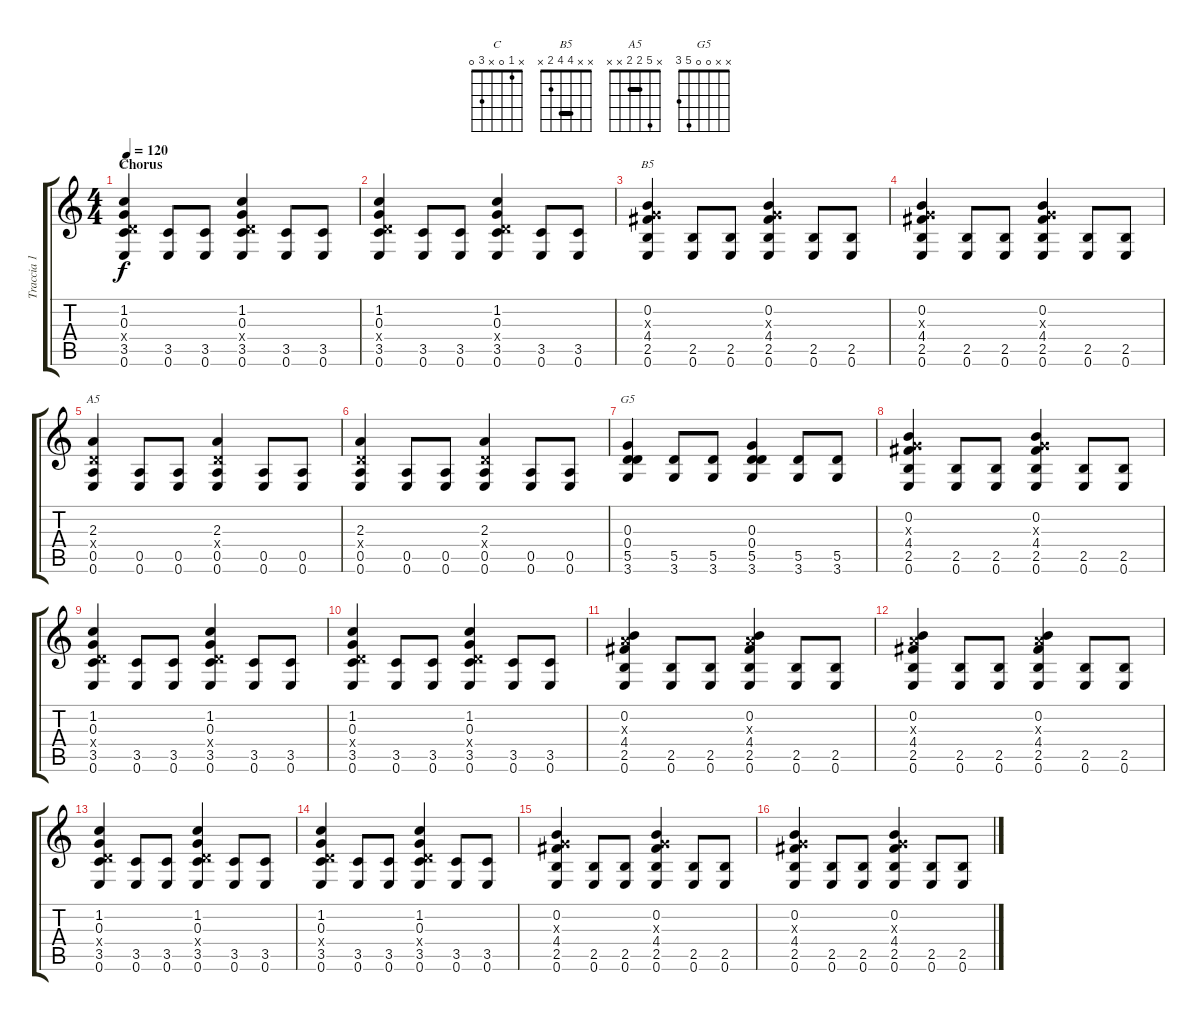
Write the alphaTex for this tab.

\track ("Traccia 1" "Traccia 1") {instrument acousticguitarsteel}
\staff {score tabs}
\tuning (E4 B3 G3 D3 A2 E2) {hide}
\chord ("C" x 1 0 x 3 0)
\chord ("B5" x x 4 4 2 x) {barre 4}
\chord ("A5" x 5 2 2 x x) {barre 2}
\chord ("G5" x x 0 0 5 3)
\ts (4 4)
\section ("" "Chorus")
\tempo 120
\clef g2
\ks c
(1.2 0.3 0.4{x} 3.5 0.6).4{ch "C" dy f} (3.5 0.6).8 (3.5 0.6).8 (1.2 0.3 0.4{x} 3.5 0.6).4 (3.5 0.6).8 (3.5 0.6).8 |
(1.2 0.3 0.4{x} 3.5 0.6).4 (3.5 0.6).8 (3.5 0.6).8 (1.2 0.3 0.4{x} 3.5 0.6).4 (3.5 0.6).8 (3.5 0.6).8 |
(0.2 0.3{x} 4.4 2.5 0.6).4{ch "B5"} (2.5 0.6).8 (2.5 0.6).8 (0.2 0.3{x} 4.4 2.5 0.6).4 (2.5 0.6).8 (2.5 0.6).8 |
(0.2 0.3{x} 4.4 2.5 0.6).4 (2.5 0.6).8 (2.5 0.6).8 (0.2 0.3{x} 4.4 2.5 0.6).4 (2.5 0.6).8 (2.5 0.6).8 |
(2.3 0.4{x} 0.5 0.6).4{ch "A5"} (0.5 0.6).8 (0.5 0.6).8 (2.3 0.4{x} 0.5 0.6).4 (0.5 0.6).8 (0.5 0.6).8 |
(2.3 0.4{x} 0.5 0.6).4 (0.5 0.6).8 (0.5 0.6).8 (2.3 0.4{x} 0.5 0.6).4 (0.5 0.6).8 (0.5 0.6).8 |
(0.3 0.4 5.5 3.6).4{ch "G5"} (5.5 3.6).8 (5.5 3.6).8 (0.3 0.4 5.5 3.6).4 (5.5 3.6).8 (5.5 3.6).8 |
(0.2 0.3{x} 4.4 2.5 0.6).4 (2.5 0.6).8 (2.5 0.6).8 (0.2 0.3{x} 4.4 2.5 0.6).4 (2.5 0.6).8 (2.5 0.6).8 |
(1.2 0.3 0.4{x} 3.5 0.6).4 (3.5 0.6).8 (3.5 0.6).8 (1.2 0.3 0.4{x} 3.5 0.6).4 (3.5 0.6).8 (3.5 0.6).8 |
(1.2 0.3 0.4{x} 3.5 0.6).4 (3.5 0.6).8 (3.5 0.6).8 (1.2 0.3 0.4{x} 3.5 0.6).4 (3.5 0.6).8 (3.5 0.6).8 |
(0.2 2.3{x} 4.4 2.5 0.6).4 (2.5 0.6).8 (2.5 0.6).8 (0.2 2.3{x} 4.4 2.5 0.6).4 (2.5 0.6).8 (2.5 0.6).8 |
(0.2 2.3{x} 4.4 2.5 0.6).4 (2.5 0.6).8 (2.5 0.6).8 (0.2 2.3{x} 4.4 2.5 0.6).4 (2.5 0.6).8 (2.5 0.6).8 |
(1.2 0.3 0.4{x} 3.5 0.6).4 (3.5 0.6).8 (3.5 0.6).8 (1.2 0.3 0.4{x} 3.5 0.6).4 (3.5 0.6).8 (3.5 0.6).8 |
(1.2 0.3 0.4{x} 3.5 0.6).4 (3.5 0.6).8 (3.5 0.6).8 (1.2 0.3 0.4{x} 3.5 0.6).4 (3.5 0.6).8 (3.5 0.6).8 |
(0.2 0.3{x} 4.4 2.5 0.6).4 (2.5 0.6).8 (2.5 0.6).8 (0.2 0.3{x} 4.4 2.5 0.6).4 (2.5 0.6).8 (2.5 0.6).8 |
(0.2 0.3{x} 4.4 2.5 0.6).4 (2.5 0.6).8 (2.5 0.6).8 (0.2 0.3{x} 4.4 2.5 0.6).4 (2.5 0.6).8 (2.5 0.6).8
